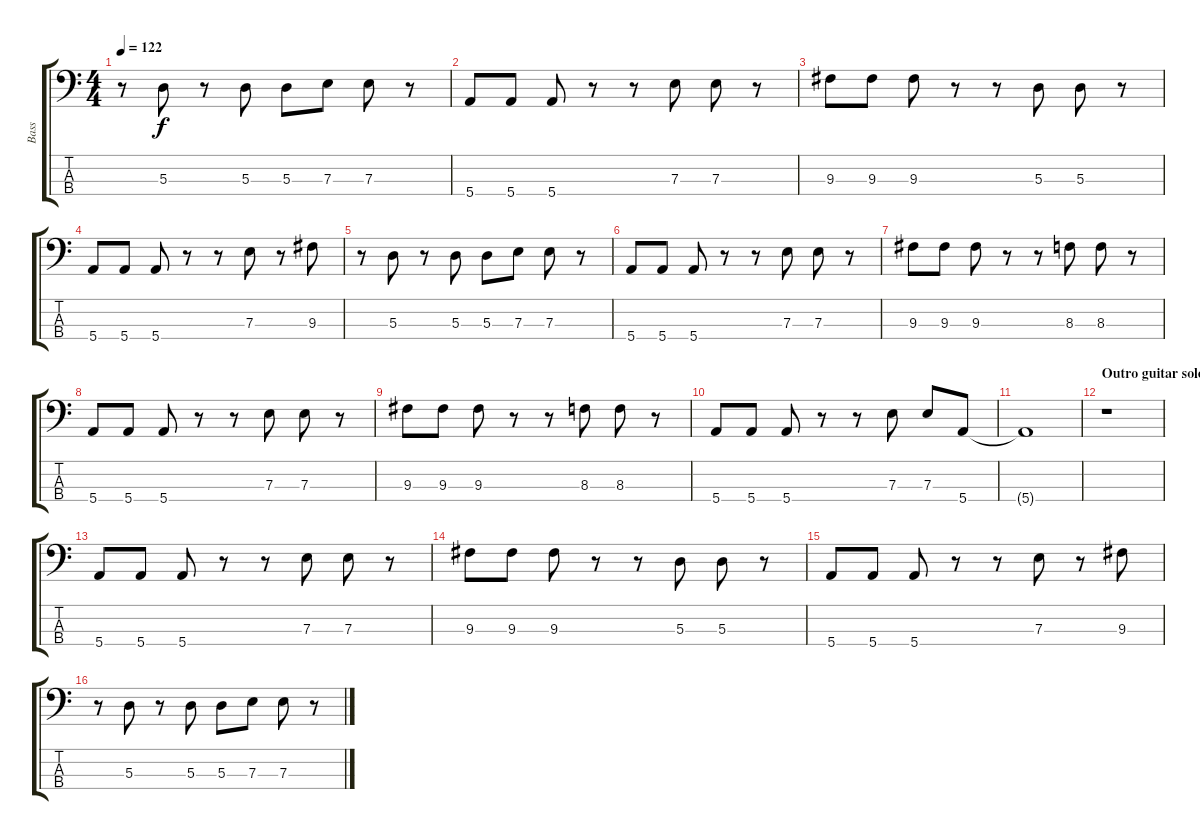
\track ("Bass" "Bass") {instrument electricbassfinger}
\staff {score tabs}
\tuning (G2 D2 A1 E1) {hide}
\ts (4 4)
\tempo 122
\clef f4
\ks c
r.8{dy f} 5.3.8 r.8 5.3.8 5.3.8 7.3.8 7.3.8 r.8 |
5.4.8 5.4.8 5.4.8 r.8 r.8 7.3.8 7.3.8 r.8 |
9.3.8 9.3.8 9.3.8 r.8 r.8 5.3.8 5.3.8 r.8 |
5.4.8 5.4.8 5.4.8 r.8 r.8 7.3.8 r.8 9.3.8 |
r.8 5.3.8 r.8 5.3.8 5.3.8 7.3.8 7.3.8 r.8 |
5.4.8 5.4.8 5.4.8 r.8 r.8 7.3.8 7.3.8 r.8 |
9.3.8 9.3.8 9.3.8 r.8 r.8 8.3.8 8.3.8 r.8 |
5.4.8 5.4.8 5.4.8 r.8 r.8 7.3.8 7.3.8 r.8 |
9.3.8 9.3.8 9.3.8 r.8 r.8 8.3.8 8.3.8 r.8 |
5.4.8 5.4.8 5.4.8 r.8 r.8 7.3.8 7.3.8 5.4.8 |
5.4{t}.1 |
\section ("" "Outro guitar solo")
r.1 |
5.4.8 5.4.8 5.4.8 r.8 r.8 7.3.8 7.3.8 r.8 |
9.3.8 9.3.8 9.3.8 r.8 r.8 5.3.8 5.3.8 r.8 |
5.4.8 5.4.8 5.4.8 r.8 r.8 7.3.8 r.8 9.3.8 |
r.8 5.3.8 r.8 5.3.8 5.3.8 7.3.8 7.3.8 r.8
